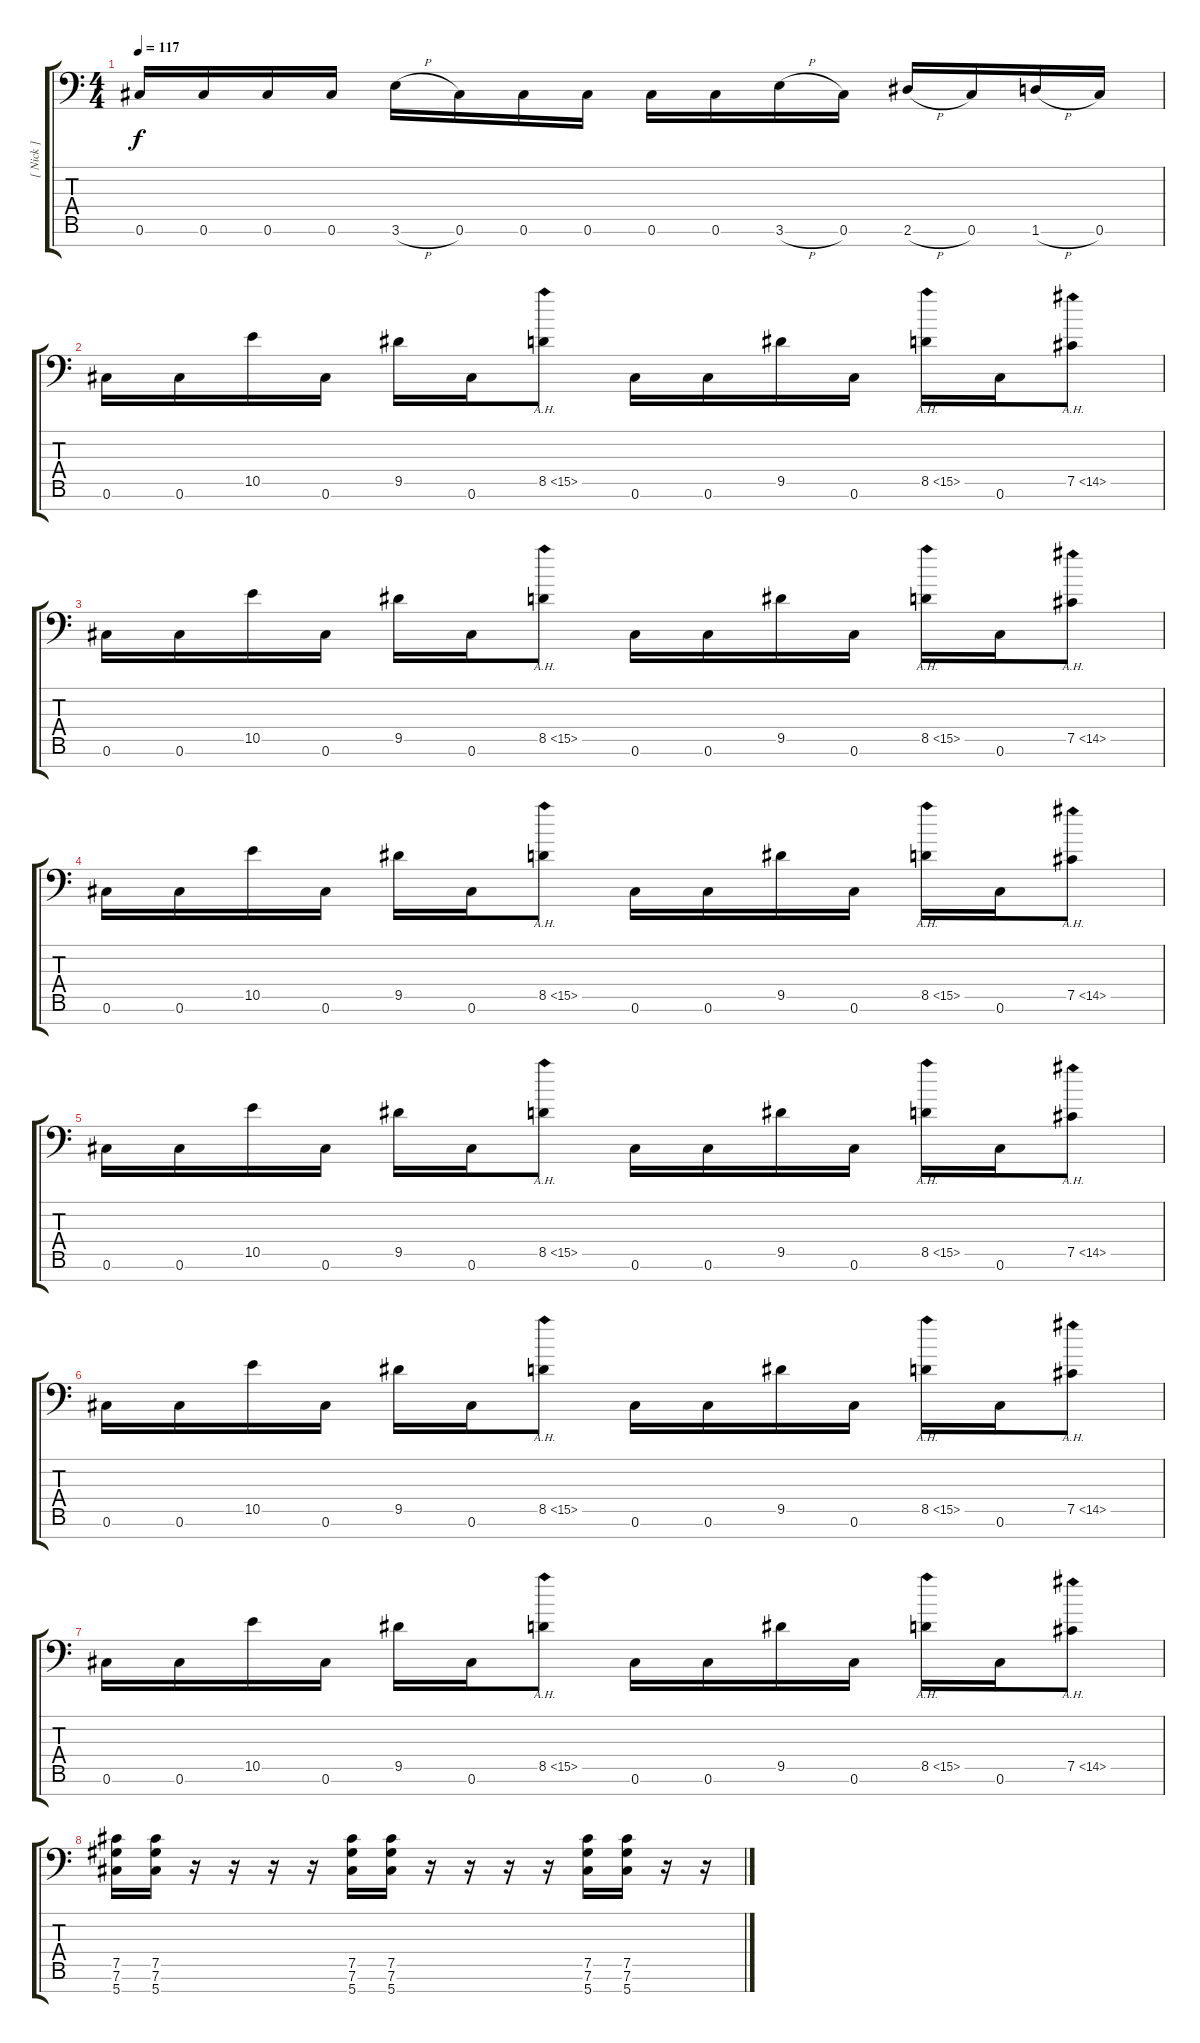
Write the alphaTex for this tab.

\track ("[ Nick ]" "[ Nick ]") {instrument overdrivenguitar}
\staff {score tabs}
\tuning (Db4 Ab3 E3 B2 Gb2 Db2 Ab1) {hide}
\ts (4 4)
\tempo 117
\clef f4
\ks c
0.6.16{dy f} 0.6.16 0.6.16 0.6.16 3.6{h}.16 0.6.16 0.6.16 0.6.16 0.6.16 0.6.16 3.6{h}.16 0.6.16 2.6{h}.16 0.6.16 1.6{h}.16 0.6.16 |
0.6.16 0.6.16 10.5.16 0.6.16 9.5.16 0.6.16 8.5{ah 7}.8 0.6.16 0.6.16 9.5.16 0.6.16 8.5{ah 7}.16 0.6.16 7.5{ah 7}.8 |
0.6.16 0.6.16 10.5.16 0.6.16 9.5.16 0.6.16 8.5{ah 7}.8 0.6.16 0.6.16 9.5.16 0.6.16 8.5{ah 7}.16 0.6.16 7.5{ah 7}.8 |
0.6.16 0.6.16 10.5.16 0.6.16 9.5.16 0.6.16 8.5{ah 7}.8 0.6.16 0.6.16 9.5.16 0.6.16 8.5{ah 7}.16 0.6.16 7.5{ah 7}.8 |
0.6.16 0.6.16 10.5.16 0.6.16 9.5.16 0.6.16 8.5{ah 7}.8 0.6.16 0.6.16 9.5.16 0.6.16 8.5{ah 7}.16 0.6.16 7.5{ah 7}.8 |
0.6.16 0.6.16 10.5.16 0.6.16 9.5.16 0.6.16 8.5{ah 7}.8 0.6.16 0.6.16 9.5.16 0.6.16 8.5{ah 7}.16 0.6.16 7.5{ah 7}.8 |
0.6.16 0.6.16 10.5.16 0.6.16 9.5.16 0.6.16 8.5{ah 7}.8 0.6.16 0.6.16 9.5.16 0.6.16 8.5{ah 7}.16 0.6.16 7.5{ah 7}.8 |
(7.5 7.6 5.7).16 (7.5 7.6 5.7).16 r.16 r.16 r.16 r.16 (7.5 7.6 5.7).16 (7.5 7.6 5.7).16 r.16 r.16 r.16 r.16 (7.5 7.6 5.7).16 (7.5 7.6 5.7).16 r.16 r.16
